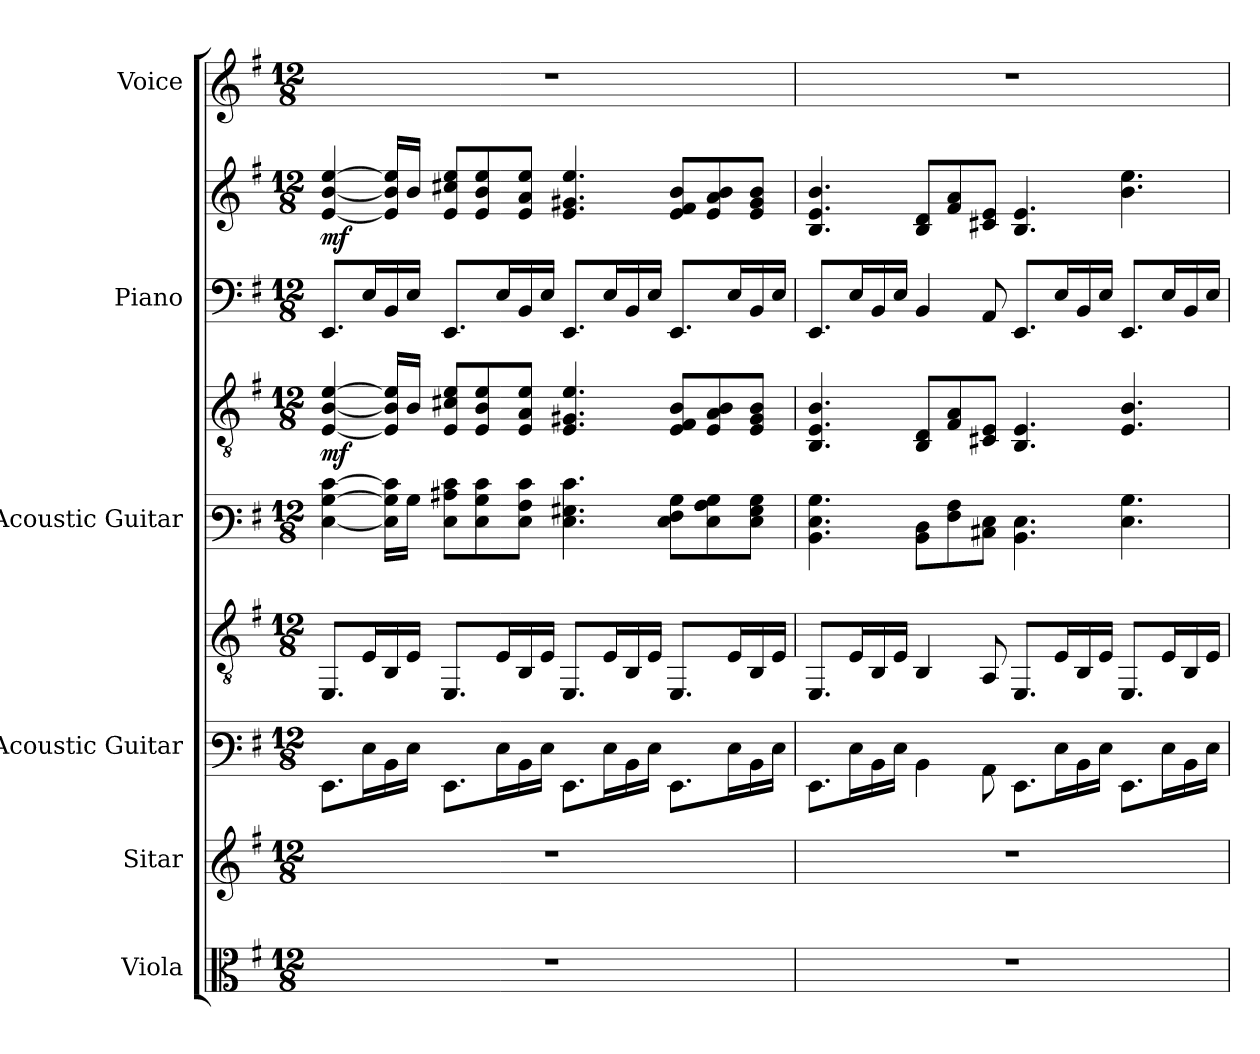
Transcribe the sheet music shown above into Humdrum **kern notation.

**kern	**kern	**kern	**kern	**kern	**kern	**dynam	**kern	**kern	**dynam	**kern
*part6	*part5	*part4	*part4	*part3	*part3	*part3	*part2	*part2	*part2	*part1
*staff9	*staff8	*staff7	*staff6	*staff5	*staff4	*staff4/5	*staff3	*staff2	*staff2/3	*staff1
*I"Viola	*I"Sitar	*I"Acoustic Guitar	*	*I"Acoustic Guitar	*	*	*I"Piano	*	*	*I"Voice
*I'Vla.	*I'Si.	*I'Guit.	*	*I'Guit.	*	*	*I'Pno.	*	*	*I'Vo.
*	*	*stria6	*	*stria6	*	*	*	*	*	*
*clefC3	*clefG2	*	*clefGv2	*	*clefGv2	*	*clefF4	*clefG2	*	*clefG2
*k[f#]	*k[f#]	*k[f#]	*k[f#]	*k[f#]	*k[f#]	*	*k[f#]	*k[f#]	*	*k[f#]
*M12/8	*M12/8	*M12/8	*M12/8	*M12/8	*M12/8	*	*M12/8	*M12/8	*	*M12/8
*MM70	*MM70	*MM70	*MM70	*MM70	*MM70	*	*MM70	*MM70	*	*MM70
=1	=1	=1	=1	=1	=1	=1	=1	=1	=1	=1
!	!	!	!	!	!	!LO:DY:b	!	!	!LO:DY:b	!
1.r	1.r	8.EE\L	8.EE/L	[4E\ [4B\ [4e\	[4E/ [4B/ [4e/	mf	8.EE/L	[4e/ [4b/ [4ee/	mf	1.r
.	.	16E\L	16E/L	.	.	.	16E/L	.	.	.
.	.	16BB\	16BB/	16E\] 16B\] 16e\]LL	16E/] 16B/] 16e/]LL	.	16BB/	16e/] 16b/] 16ee/]LL	.	.
.	.	16E\JJ	16E/JJ	16B\JJ	16B/JJ	.	16E/JJ	16b/JJ	.	.
.	.	8.EE\L	8.EE/L	8E\ 8c#X\ 8e\L	8E/ 8c#X/ 8e/L	.	8.EE/L	8e/ 8cc#X/ 8ee/L	.	.
.	.	.	.	8E\ 8B\ 8e\	8E/ 8B/ 8e/	.	.	8e/ 8b/ 8ee/	.	.
.	.	16E\L	16E/L	.	.	.	16E/L	.	.	.
.	.	16BB\	16BB/	8E\ 8A\ 8e\J	8E/ 8A/ 8e/J	.	16BB/	8e/ 8a/ 8ee/J	.	.
.	.	16E\JJ	16E/JJ	.	.	.	16E/JJ	.	.	.
.	.	8.EE\L	8.EE/L	4.E\ 4.G#X\ 4.e\	4.E/ 4.G#X/ 4.e/	.	8.EE/L	4.e/ 4.g#X/ 4.ee/	.	.
.	.	16E\L	16E/L	.	.	.	16E/L	.	.	.
.	.	16BB\	16BB/	.	.	.	16BB/	.	.	.
.	.	16E\JJ	16E/JJ	.	.	.	16E/JJ	.	.	.
.	.	8.EE\L	8.EE/L	8E\ 8F#\ 8B\L	8E/ 8F#/ 8B/L	.	8.EE/L	8e/ 8f#/ 8b/L	.	.
.	.	.	.	8E\ 8A\ 8B\	8E/ 8A/ 8B/	.	.	8e/ 8a/ 8b/	.	.
.	.	16E\L	16E/L	.	.	.	16E/L	.	.	.
.	.	16BB\	16BB/	8E\ 8G#\ 8B\J	8E/ 8G#/ 8B/J	.	16BB/	8e/ 8g#/ 8b/J	.	.
.	.	16E\JJ	16E/JJ	.	.	.	16E/JJ	.	.	.
=2	=2	=2	=2	=2	=2	=2	=2	=2	=2	=2
1.r	1.r	8.EE\L	8.EE/L	4.BB\ 4.E\ 4.B\	4.BB/ 4.E/ 4.B/	.	8.EE/L	4.B/ 4.e/ 4.b/	.	1.r
.	.	16E\L	16E/L	.	.	.	16E/L	.	.	.
.	.	16BB\	16BB/	.	.	.	16BB/	.	.	.
.	.	16E\JJ	16E/JJ	.	.	.	16E/JJ	.	.	.
.	.	4BB\	4BB/	8BB\ 8D\L	8BB/ 8D/L	.	4BB/	8B/ 8d/L	.	.
.	.	.	.	8F#\ 8A\	8F#/ 8A/	.	.	8f#/ 8a/	.	.
.	.	8AA\	8AA/	8C#X\ 8E\J	8C#X/ 8E/J	.	8AA/	8c#X/ 8e/J	.	.
.	.	8.EE\L	8.EE/L	4.BB\ 4.E\	4.BB/ 4.E/	.	8.EE/L	4.B/ 4.e/	.	.
.	.	16E\L	16E/L	.	.	.	16E/L	.	.	.
.	.	16BB\	16BB/	.	.	.	16BB/	.	.	.
.	.	16E\JJ	16E/JJ	.	.	.	16E/JJ	.	.	.
.	.	8.EE\L	8.EE/L	4.E\ 4.B\	4.E/ 4.B/	.	8.EE/L	4.b\ 4.ee\	.	.
.	.	16E\L	16E/L	.	.	.	16E/L	.	.	.
.	.	16BB\	16BB/	.	.	.	16BB/	.	.	.
.	.	16E\JJ	16E/JJ	.	.	.	16E/JJ	.	.	.
=	=	=	=	=	=	=	=	=	=	=
*-	*-	*-	*-	*-	*-	*-	*-	*-	*-	*-
